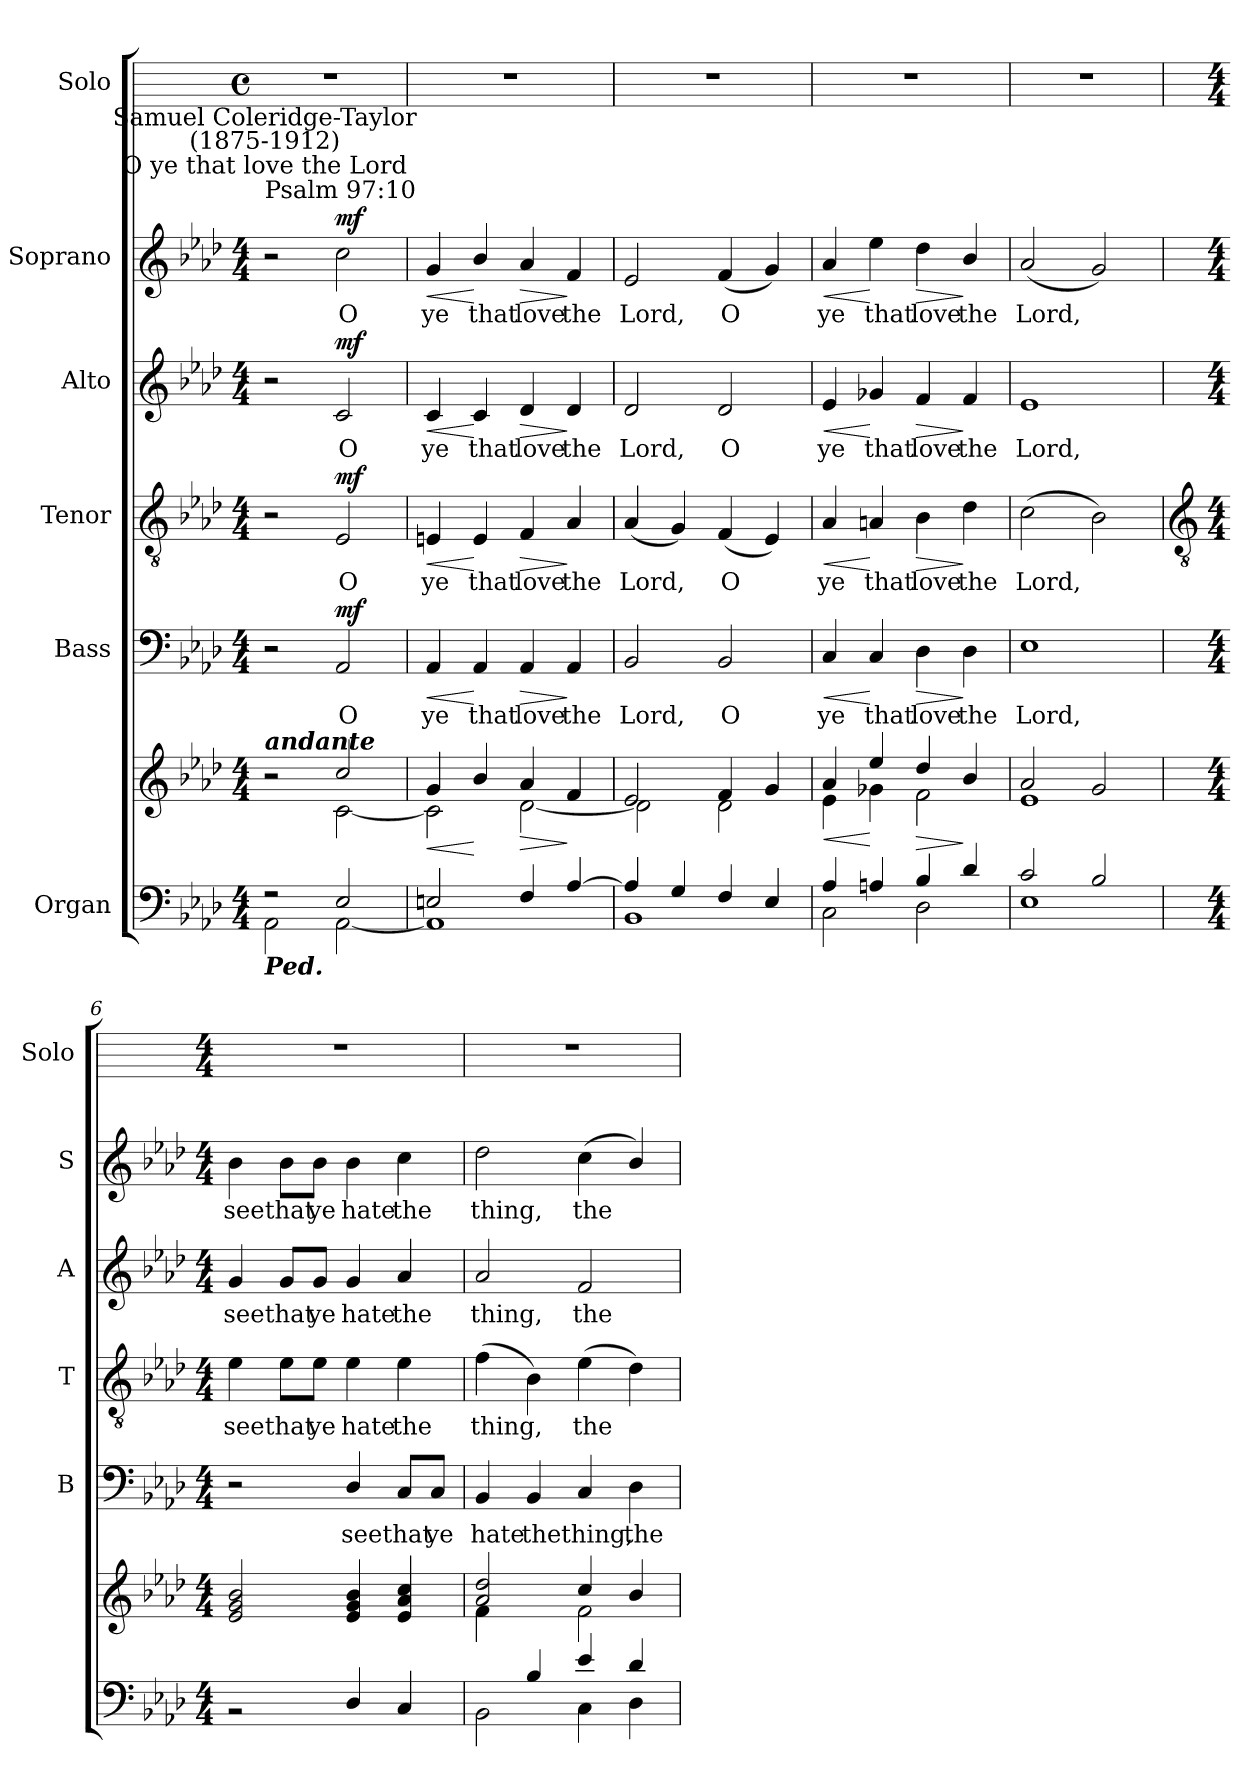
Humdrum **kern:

**kern	**kern	**dynam	**kern	**text	**dynam	**kern	**text	**dynam	**kern	**text	**dynam	**kern	**text	**dynam	**kern
*part6	*part6	*part6	*part5	*part5	*part5	*part4	*part4	*part4	*part3	*part3	*part3	*part2	*part2	*part2	*part1
*staff7	*staff6	*staff6/7	*staff5	*staff5	*staff5	*staff4	*staff4	*staff4	*staff3	*staff3	*staff3	*staff2	*staff2	*staff2	*staff1
*I"Organ	*	*	*I"Bass	*	*	*I"Tenor	*	*	*I"Alto	*	*	*I"Soprano	*	*	*I"Solo
*	*	*	*I'B	*	*	*I'T	*	*	*I'A	*	*	*I'S	*	*	*I'Solo
*clefF4	*clefG2	*	*clefF4	*	*	*clefGv2	*	*	*clefG2	*	*	*clefG2	*	*	*
*k[b-e-a-d-]	*k[b-e-a-d-]	*	*k[b-e-a-d-]	*	*	*k[b-e-a-d-]	*	*	*k[b-e-a-d-]	*	*	*k[b-e-a-d-]	*	*	*
*A-:	*A-:	*	*A-:	*	*	*A-:	*	*	*A-:	*	*	*A-:	*	*	*
*M4/4	*M4/4	*	*M4/4	*	*	*M4/4	*	*	*M4/4	*	*	*M4/4	*	*	*M4/4
*	*	*	*	*	*	*	*	*	*	*	*	*	*	*	*met(c)
=1	=1	=1	=1	=1	=1	=1	=1	=1	=1	=1	=1	=1	=1	=1	=1
*^	*^	*	*	*	*	*	*	*	*	*	*	*	*	*	*
!	!	!	!	!	!	!	!	!	!	!	!	!	!	!LO:TX:a:t=Psalm 97&colon;10	!	!	!
!	!	!	!	!	!	!	!	!	!	!	!	!	!	!LO:TX:a:cj:t=O ye that love the Lord	!	!	!
!	!	!	!	!	!	!	!	!	!	!	!	!	!	!LO:TX:a:cj:t=Samuel Coleridge-Taylor\n(1875-1912)	!	!	!
!	!	!LO:TX:a:Bi:t=andante	!	!	!	!	!	!	!	!	!	!	!	!	!	!	!
!LO:TX:b:Bi:t=Ped.	!	!	!	!	!	!	!	!	!	!	!	!	!	!	!	!	!
!	!	!	!	!LO:DY:b=2	!	!	!	!	!	!	!	!	!	!	!	!	!
!	!	!	!	!LO:DY:n=1:b=2	!	!	!	!	!	!	!	!	!	!	!	!	!
2r	2AA-\	2r	2ryy	mf mf	2r	.	.	2r	.	.	2r	.	.	2r	.	.	1r
!	!	!	!	!LO:DY:n=2:b=2	!	!LO:LY:b	!	!	!LO:LY:b	!	!	!LO:LY:b	!	!	!LO:LY:b	!	!
!	!	!	!	!LO:DY:n=3:b	!	!	!	!	!	!	!	!	!	!	!	!	!
!	!	!	!	!LO:DY:n=4:b	!	!	!LO:DY:b	!	!	!LO:DY:b	!	!	!LO:DY:b	!	!	!LO:DY:b	!
2E-/	[2AA-\	2cc/	[2c\	mf mf mf	2AA-	O	mf	2E-	O	mf	2c	O	mf	2cc	O	mf	.
=2	=2	=2	=2	=2	=2	=2	=2	=2	=2	=2	=2	=2	=2	=2	=2	=2	=2
!	!	!	!	!LO:HP:b	!	!LO:LY:b	!LO:HP:b	!	!LO:LY:b	!LO:HP:b	!	!LO:LY:b	!LO:HP:b	!	!LO:LY:b	!LO:HP:b	!
2En/	1AA-\]	4g/	2c\]	<	4AA-	ye	<	4En	ye	<	4c	ye	<	4g	ye	<	1r
!	!	!	!	!	!	!LO:LY:b	!	!	!LO:LY:b	!	!	!LO:LY:b	!	!	!LO:LY:b	!	!
.	.	4b-/	.	[	4AA-	that	[	4E	that	[	4c/	that	[	4b-/	that	[	.
!	!	!	!	!LO:HP:b	!	!LO:LY:b	!LO:HP:b	!	!LO:LY:b	!LO:HP:b	!	!LO:LY:b	!LO:HP:b	!	!LO:LY:b	!LO:HP:b	!
4F/	.	4a-/	[2d-\	>	4AA-	love	>	4F	love	>	4d-	love	>	4a-	love	>	.
!	!	!	!	!	!	!LO:LY:b	!	!	!LO:LY:b	!	!	!LO:LY:b	!	!	!LO:LY:b	!	!
[4A-/	.	4f/	.	]	4AA-	the	]	4A-	the	]	4d-	the	]	4f	the	]	.
=3	=3	=3	=3	=3	=3	=3	=3	=3	=3	=3	=3	=3	=3	=3	=3	=3	=3
!	!	!	!	!	!	!LO:LY:b	!	!	!LO:LY:b	!	!	!LO:LY:b	!	!	!LO:LY:b	!	!
4A-/]	1BB-\	2e-/	2d-\]	.	2BB-	Lord,	.	(<4A-	Lord,	.	2d-	Lord,	.	2e-	Lord,	.	1r
4G/	.	.	.	.	.	.	.	4G)	.	.	.	.	.	.	.	.	.
!	!	!	!	!	!	!LO:LY:b	!	!	!LO:LY:b	!	!	!LO:LY:b	!	!	!LO:LY:b	!	!
4F/	.	4f/	2d-\	.	2BB-	O	.	(<4F	O	.	2d-	O	.	(<4f	O	.	.
4E-/	.	4g/	.	.	.	.	.	4E-)	.	.	.	.	.	4g)	.	.	.
=4	=4	=4	=4	=4	=4	=4	=4	=4	=4	=4	=4	=4	=4	=4	=4	=4	=4
!	!	!	!	!LO:HP:b	!	!	!	!	!	!	!	!	!	!	!	!	!
!	!	!	!	!LO:HP:n=1:b	!	!LO:LY:b	!LO:HP:b	!	!LO:LY:b	!LO:HP:b	!	!LO:LY:b	!LO:HP:b	!	!LO:LY:b	!LO:HP:b	!
4A-/	2C\	4a-/	4e-\	< <	4C	ye	<	4A-	ye	<	4e-	ye	<	4a-	ye	<	1r
!	!	!	!	!	!	!LO:LY:b	!	!	!LO:LY:b	!	!	!LO:LY:b	!	!	!LO:LY:b	!	!
4An/	.	4ee-/	4g-X\	[ [	4C	that	[	4An	that	[	4g-X	that	[	4ee-	that	[	.
!	!	!	!	!LO:HP:b	!	!	!	!	!	!	!	!	!	!	!	!	!
!	!	!	!	!LO:HP:n=1:b	!	!LO:LY:b	!LO:HP:b	!	!LO:LY:b	!LO:HP:b	!	!LO:LY:b	!LO:HP:b	!	!LO:LY:b	!LO:HP:b	!
4B-/	2D-\	4dd-/	2f\	> >	4D-	love	>	4B-	love	>	4f	love	>	4dd-	love	>	.
!	!	!	!	!	!	!LO:LY:b	!	!	!LO:LY:b	!	!	!LO:LY:b	!	!	!LO:LY:b	!	!
4d-/	.	4b-/	.	]	4D-	the	]	4d-	the	]	4f/	the	]	4b-/	the	]	.
*v	*v	*	*	*	*	*	*	*	*	*	*	*	*	*	*	*	*
*	*v	*v	*	*	*	*	*	*	*	*	*	*	*	*	*	*
.	.	]	.	.	.	.	.	.	.	.	.	.	.	.	.
=5	=5	=5	=5	=5	=5	=5	=5	=5	=5	=5	=5	=5	=5	=5	=5
*^	*^	*	*	*	*	*	*	*	*	*	*	*	*	*	*
!	!	!	!	!	!	!LO:LY:b	!	!	!LO:LY:b	!	!	!LO:LY:b	!	!	!LO:LY:b	!	!
2c/	1E-\	2a-/	1e-\	.	1E-	Lord,	.	(>2c	Lord,	.	1e-	Lord,	.	(<2a-	Lord,	.	1r
2B-/	.	2g/	.	.	.	.	.	2B-)	.	.	.	.	.	2g)	.	.	.
!!LO:LB:g=z
=6	=6	=6	=6	=6	=6	=6	=6	=6	=6	=6	=6	=6	=6	=6	=6	=6	=6
*	*	*	*	*	*	*	*	*clefGv2	*	*	*	*	*	*	*	*	*
*M4/4	*	*M4/4	*	*	*M4/4	*	*	*M4/4	*	*	*M4/4	*	*	*M4/4	*	*	*M4/4
!	!	!	!	!	!	!	!	!	!LO:LY:b	!	!	!LO:LY:b	!	!	!LO:LY:b	!	!
1ryy	2r	2e-/ 2g/ 2b-/	1ryy	.	2r	.	.	4e-	see	.	4g	see	.	4b-	see	.	1r
!	!	!	!	!	!	!	!	!	!LO:LY:b	!	!	!LO:LY:b	!	!	!LO:LY:b	!	!
.	.	.	.	.	.	.	.	8e-\L	that	.	8g/L	that	.	8b-\L	that	.	.
!	!	!	!	!	!	!	!	!	!LO:LY:b	!	!	!LO:LY:b	!	!	!LO:LY:b	!	!
.	.	.	.	.	.	.	.	8e-\J	ye	.	8g/J	ye	.	8b-\J	ye	.	.
!	!	!	!	!	!	!LO:LY:b	!	!	!LO:LY:b	!	!	!LO:LY:b	!	!	!LO:LY:b	!	!
.	4D-/	4e-/ 4g/ 4b-/	.	.	4D-/	see	.	4e-	hate	.	4g	hate	.	4b-	hate	.	.
!	!	!	!	!	!	!LO:LY:b	!	!	!LO:LY:b	!	!	!LO:LY:b	!	!	!LO:LY:b	!	!
.	4C/	4e-/ 4a-/ 4cc/	.	.	8C/L	that	.	4e-	the	.	4a-	the	.	4cc	the	.	.
!	!	!	!	!	!	!LO:LY:b	!	!	!	!	!	!	!	!	!	!	!
.	.	.	.	.	8C/J	ye	.	.	.	.	.	.	.	.	.	.	.
=7	=7	=7	=7	=7	=7	=7	=7	=7	=7	=7	=7	=7	=7	=7	=7	=7	=7
!	!	!	!	!	!	!LO:LY:b	!	!	!LO:LY:b	!	!	!LO:LY:b	!	!	!LO:LY:b	!	!
4ryy	2BB-\	2a-/ 2dd-/	4f\	.	4BB-	hate	.	(>4f	thing,	.	2a-	thing,	.	2dd-	thing,	.	1r
!	!	!	!	!	!	!LO:LY:b	!	!	!	!	!	!	!	!	!	!	!
4B-/	.	.	4ryy	.	4BB-	the	.	4B-)	.	.	.	.	.	.	.	.	.
!	!	!	!	!	!	!LO:LY:b	!	!	!LO:LY:b	!	!	!LO:LY:b	!	!	!LO:LY:b	!	!
4e-/	4C\	4cc/	2f\	.	4C	thing,	.	(>4e-	the	.	2f	the	.	(<4cc	the	.	.
!	!	!	!	!	!	!LO:LY:b	!	!	!	!	!	!	!	!	!	!	!
4d-/	4D-\	4b-/	.	.	4D-	the	.	4d-)	.	.	.	.	.	4b-/)	.	.	.
*v	*v	*	*	*	*	*	*	*	*	*	*	*	*	*	*	*	*
*	*v	*v	*	*	*	*	*	*	*	*	*	*	*	*	*	*
=	=	=	=	=	=	=	=	=	=	=	=	=	=	=	=
*-	*-	*-	*-	*-	*-	*-	*-	*-	*-	*-	*-	*-	*-	*-	*-
